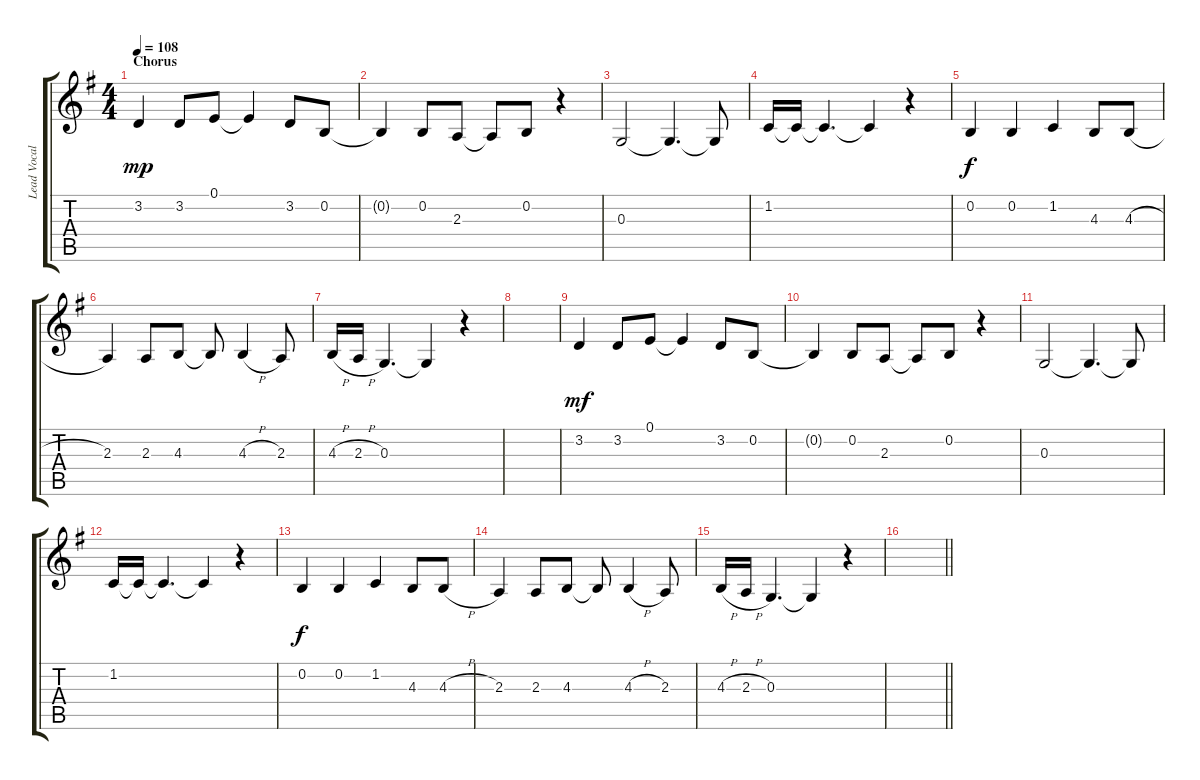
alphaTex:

\track ("Lead Vocals" "Lead Vocal") {instrument altosax}
\staff {score tabs}
\tuning (E4 B3 G3 D3 A2 E2) {hide}
\ts (4 4)
\section ("" "Chorus")
\tempo 108
\clef g2
\ks g
3.2.4{dy mp} 3.2.8 0.1.8 0.1{t}.4 3.2.8 0.2.8 |
0.2{t}.4 0.2.8 2.3.8 2.3{t}.8 0.2.8 r.4 |
0.3.2 0.3{t}.4{d} 0.3{t}.8 |
1.2.16 1.2{t}.16 1.2{t}.4{d} 1.2{t}.4 r.4 |
0.2.4{dy f} 0.2.4 1.2.4 4.3.8 4.3{h}.8 |
2.3.4 2.3.8 4.3.8 4.3{t}.8 4.3{h}.4 2.3.8 |
4.3{h}.16 2.3{h}.16 0.3.4{d} 0.3{t}.4 r.4 |
|
3.2.4{dy mf} 3.2.8 0.1.8 0.1{t}.4 3.2.8 0.2.8 |
0.2{t}.4 0.2.8 2.3.8 2.3{t}.8 0.2.8 r.4 |
0.3.2 0.3{t}.4{d} 0.3{t}.8 |
1.2.16 1.2{t}.16 1.2{t}.4{d} 1.2{t}.4 r.4 |
0.2.4{dy f} 0.2.4 1.2.4 4.3.8 4.3{h}.8 |
2.3.4 2.3.8 4.3.8 4.3{t}.8 4.3{h}.4 2.3.8 |
4.3{h}.16 2.3{h}.16 0.3.4{d} 0.3{t}.4 r.4 |
\barLineRight lightlight
